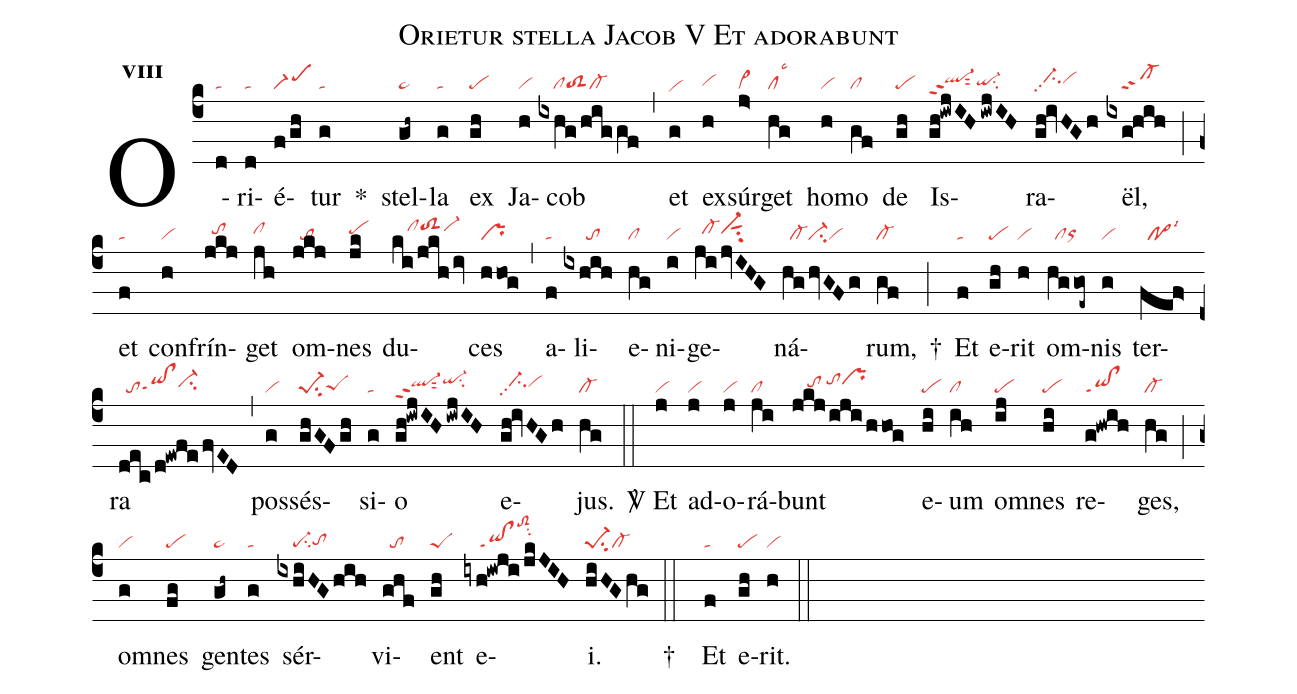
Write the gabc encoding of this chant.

name:Orietur stella Jacob V Et adorabunt;
office-part:re;
mode:8;
nabc-lines:1;
%%
initial-style: 1;
name: Orietur stella;
mode: 8;
office-part: Responsorium;
annotation: Resp.;
annotation: viii;
nabc-lines: 1;
%%
(c4) O(d|ta)ri(d|ta)é(f/gh|scM1)tur(g|ta) *() stel(gh~|ta>)la(g|ta) ex(gh|pe) Ja(h|vi)cob(ixhg/higgf|////cltoS2cl-) (,) et(g|vihe) ex(h|vihg)súr(j>|vi>)get(hg|cllsc3) ho(h|vi)mo(gf|cl) de(gh|pe) Is(gh!iwjIH/iwjIH|ql-hhppt2sut2qi-hgsu2)ra(gh!ivHGh|//ci-hhpp2vihh)ël,(ixg!hih|////cl-ppt2) (;) et(f|ta) con(h|vi)frín(jkj|//tohh)get(jh|clhh) om(jkj|//to)nes(jk|pehh) du(ki/jkh/iv|////clhitoS2hivi-hi)ces(hhog|pr) (,) a(f|ta)li(ixhih|//////to)e(hg|cl)ni(i|vi)ge(ji/jvIHG|//cl-hhvi-hhsut1su2)ná(hg/hvGFg|//cl-ci-vi)rum,(gf|cl-) †(;) Et(f|ta) e(gh|pe)rit(h|vi) om(hggoe~|//clorhg)nis(g|vi) ter(fef>|//po>lsi3)ra(dec/d!ewfe/fvED|//toqihg!clhgppt1ci-hh) (,) pos(g|vi)sés(ghGFgh|pe-1su2peShg)si(g|ta)o(gh!iwjIH/iwjIH|ql-hhppt2sut2qi-hisu2) e(gh!ivHGh|//ci-hhpp2vihh)jus.(hg|cl-) (::)

<sp>V/</sp> Et(j|vi) ad(j|vi)o(j|vi)rá(ji|cl)bunt(jkj/iji/hhog|////tohh/tohiprhi) e(hi|pe)um(ih|cl) om(ij|pe)nes(hi|pe) re(g!hwih|qi!clppt1)ges,(hg|cl-) (;) om(g|vi)nes(fg|pe) gen(gh~|ta>)tes(g|ta) sér(ixhiHGhih|////pe-su2tohg)vi(ghf|//to)ent(gh|peS) e(iyh!iwji/jkJIH|////qi!clppt1toS2hmsu2)i.(hiHGhg|pe-1su2cl-) (::)
†() Et(f|ta) e(gh|pe)rit.(h|vi) (::)
